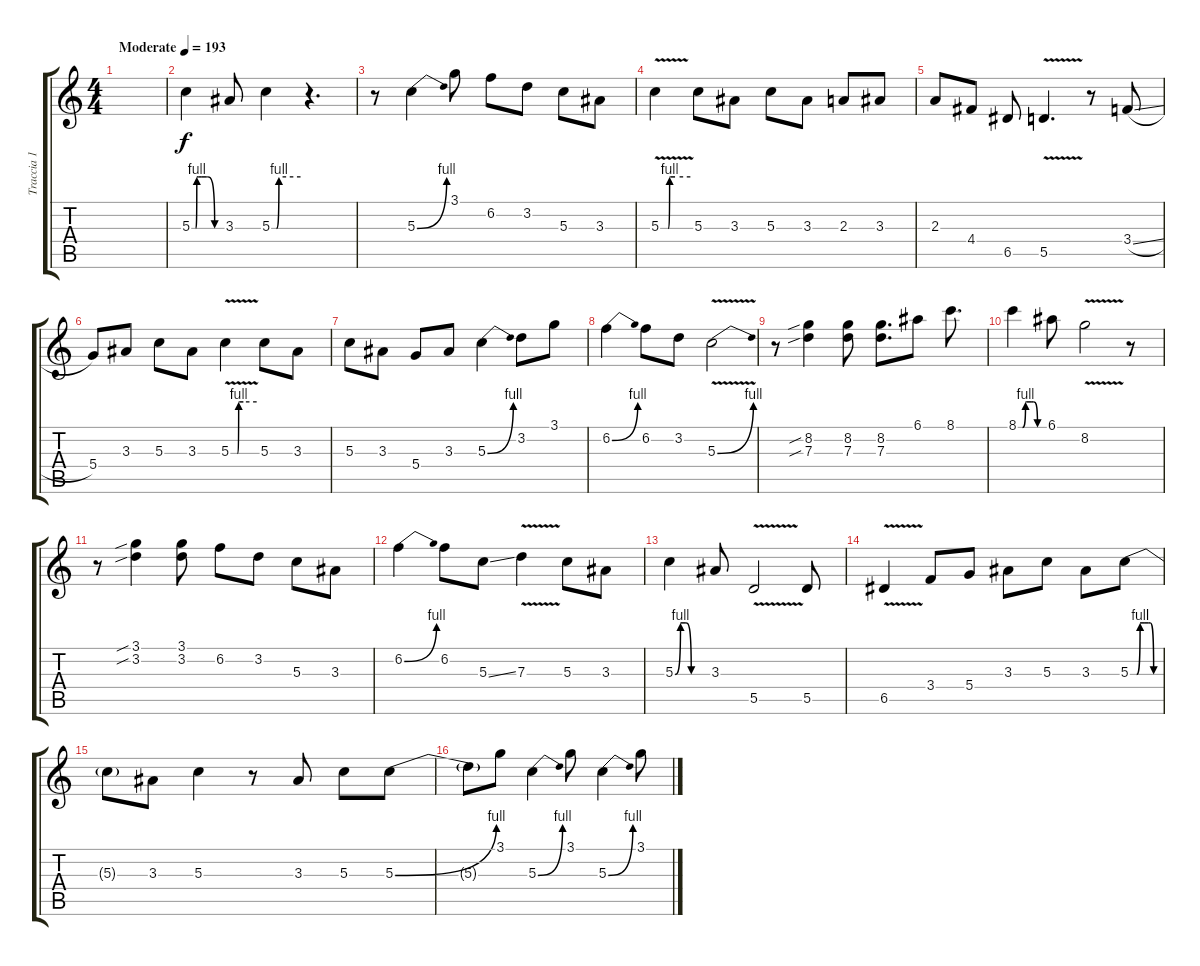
\track ("Traccia 1" "Traccia 1") {instrument distortionguitar}
\staff {score tabs}
\tuning (E4 B3 G3 D3 A2 E2) {hide}
\ts (4 4)
\tempo (193 "Moderate")
\clef g2
\ks c
|
5.3{be (custom 0 0 8 0 10 4 13 4 20 4 30 4 32 4 46 0 60 0)}.4 3.3.8 5.3{be (custom 0 0 10 0 15 4 60 4)}.4 r.4{d} |
r.8 5.3{be (bend 0 0 60 4)}.4 3.1.8 6.2.8 3.2.8 5.3.8 3.3.8 |
5.3{be (custom 0 0 15 0 18 4 20 4 29 4 60 4) v}.4 5.3.8 3.3.8 5.3.8 3.3.8 2.3.8 3.3.8 |
2.3.8 4.4.8 6.5.8 5.5{v}.4{d} r.8 3.4{sl}.8 |
5.4.8 3.3.8 5.3.8 3.3.8 5.3{be (custom 0 0 15 0 18 4 20 4 29 4 60 4) v}.4 5.3.8 3.3.8 |
5.3.8 3.3.8 5.4.8 3.3.8 5.3{be (bend 0 0 60 4)}.4 3.2.8 3.1.8 |
6.2{be (bend 0 0 60 4)}.4 6.2.8 3.2.8 5.3{be (bend 0 0 60 4) v}.2 |
r.8 (8.2{sib} 7.3{sib}).4 (8.2 7.3).8 (8.2 7.3).8{d} 6.1.8 8.1.8{d} |
8.1{be (custom 0 0 10 0 17 4 20 4 30 4 36 4 45 0 60 0)}.4 6.1.8 8.2{v}.2 r.8 |
r.8 (3.1{sib} 3.2{sib}).4 (3.1 3.2).8 6.2.8 3.2.8 5.3.8 3.3.8 |
6.2{be (bend 0 0 60 4)}.4 6.2.8 5.3{ss}.8 7.3{v}.4 5.3.8 3.3.8 |
5.3{be (custom 0 0 10 4 20 4 30 0 60 0)}.4 3.3.8 5.5{v}.2 5.5.8 |
6.5{v}.4 3.4.8 5.4.8 3.3.8 5.3.8 3.3.8 5.3{be (custom 0 0 13 0 20 4 30 4 37 4 41 4 48 0 60 0)}.8 |
5.3{t}.8 3.3.8 5.3.4 r.8 3.3.8 5.3.8 5.3{be (bend 0 0 60 4)}.8 |
5.3{t}.8 3.1.8 5.3{be (bend 0 0 60 4)}.4 3.1.8 5.3{be (bend 0 0 60 4)}.4 3.1.8
